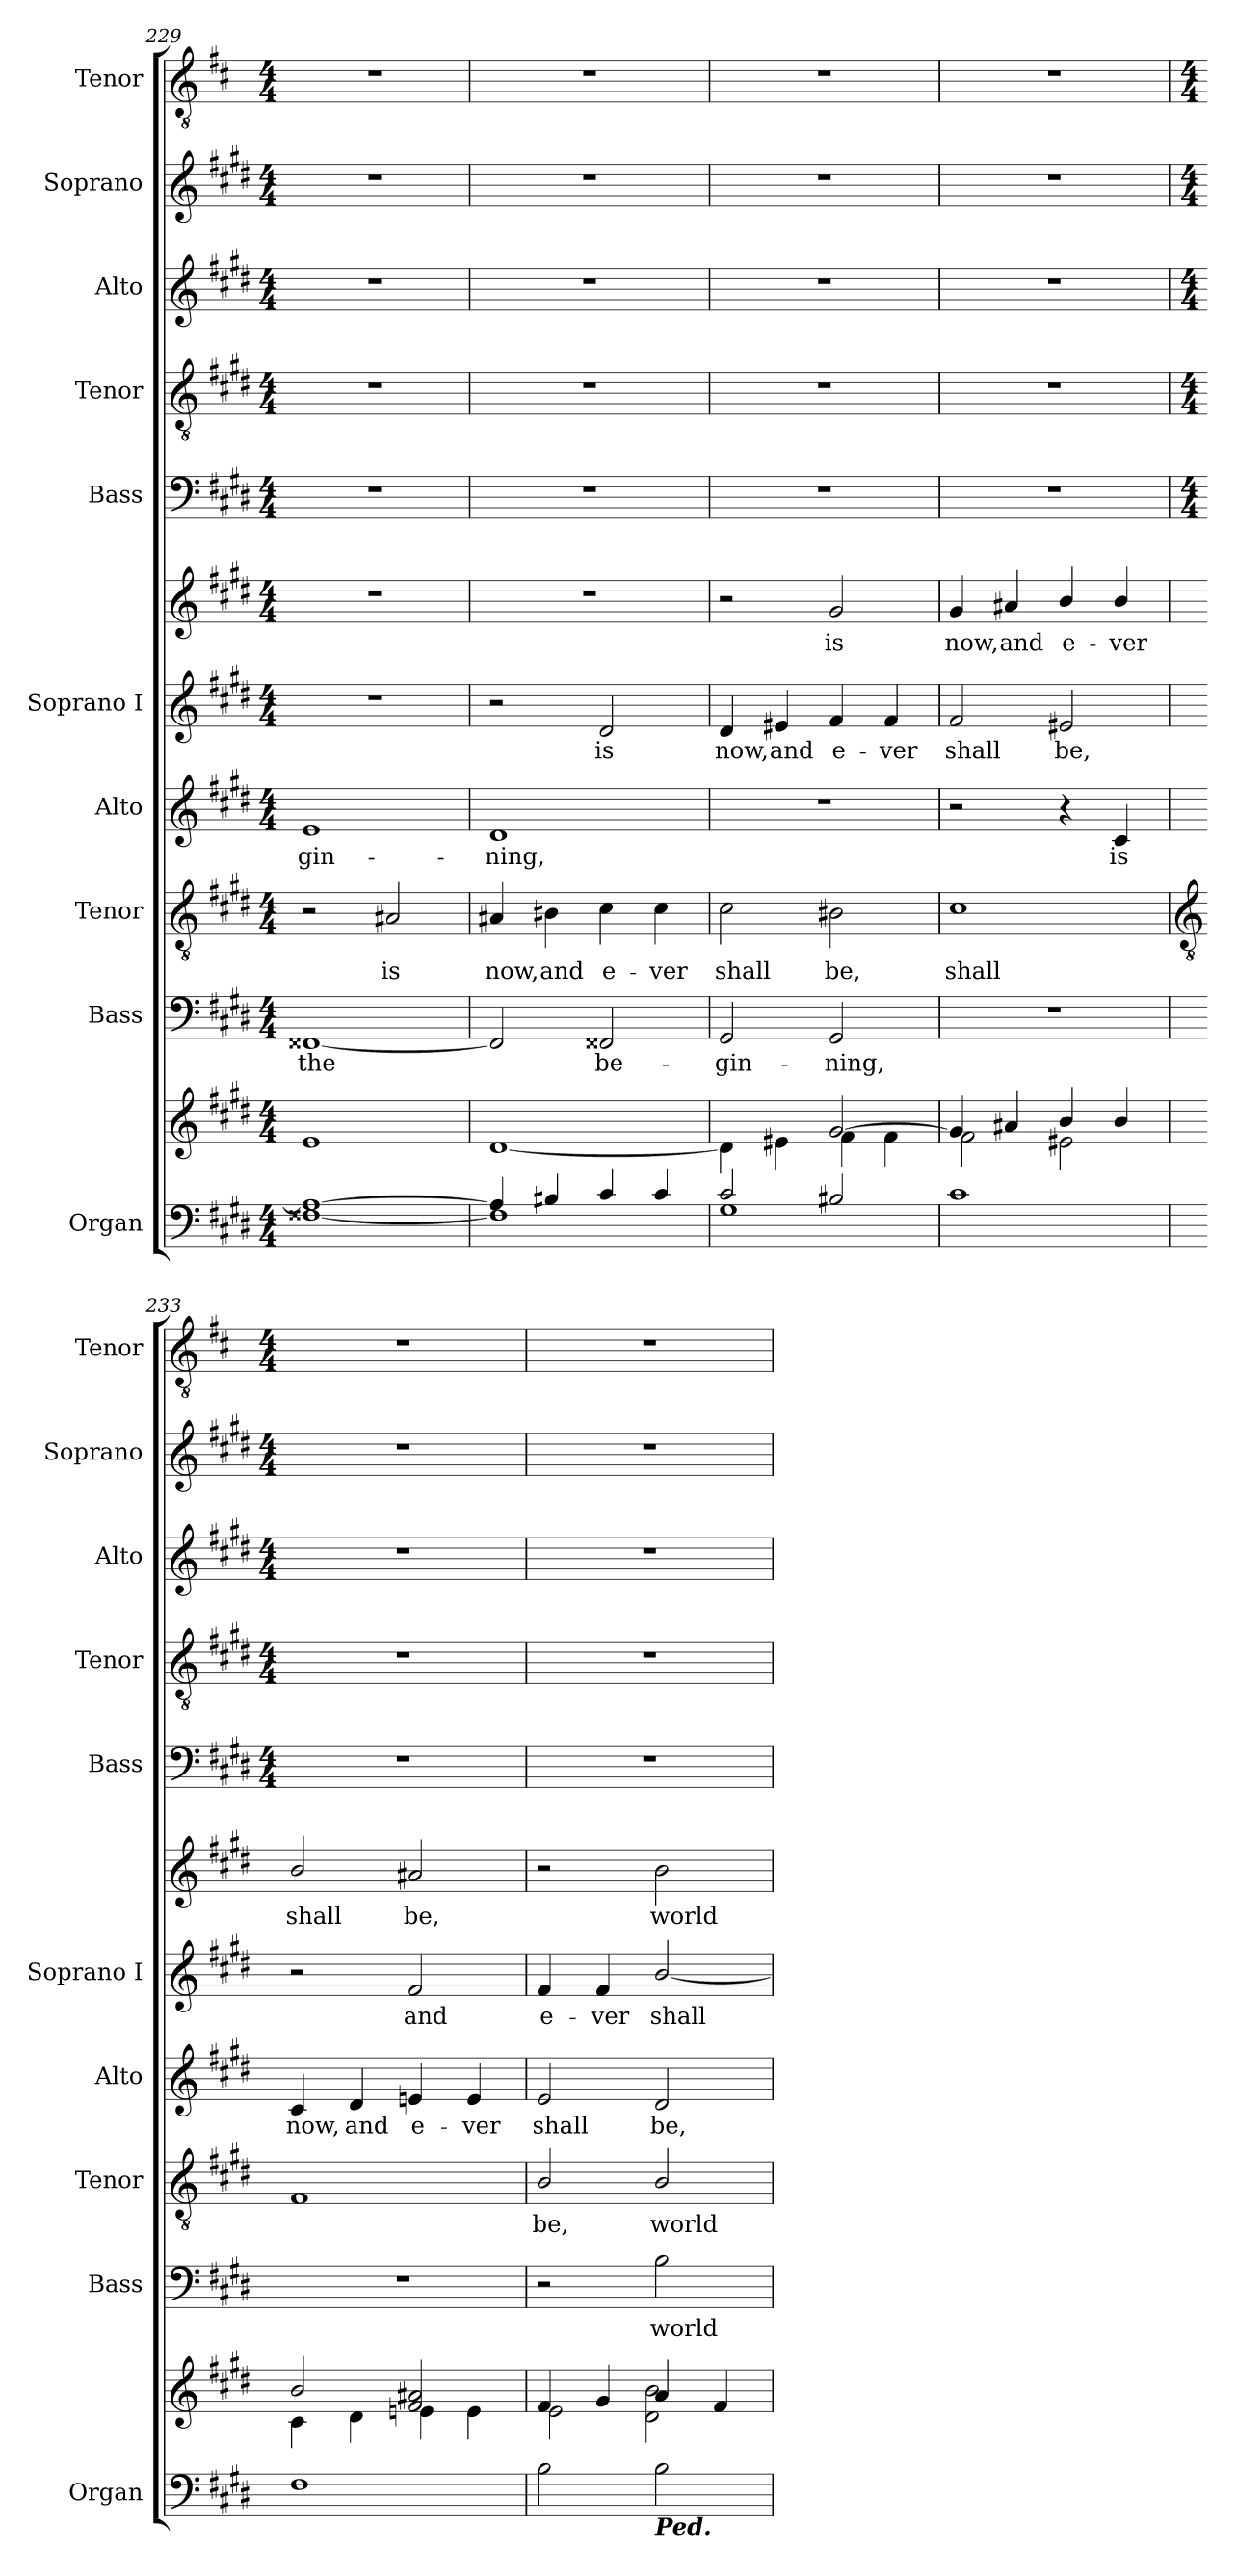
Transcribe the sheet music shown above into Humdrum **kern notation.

**kern	**kern	**kern	**text	**kern	**text	**kern	**text	**kern	**text	**kern	**text	**kern	**kern	**kern	**kern	**kern
*part10	*part10	*part9	*part9	*part8	*part8	*part7	*part7	*part6	*part6	*part6	*part6	*part5	*part4	*part3	*part2	*part1
*staff12	*staff11	*staff10	*staff10	*staff9	*staff9	*staff8	*staff8	*staff7	*staff7	*staff6	*staff6	*staff5	*staff4	*staff3	*staff2	*staff1
*I"Organ	*	*I"Bass	*	*I"Tenor	*	*I"Alto	*	*I"Soprano I	*	*	*	*I"Bass	*I"Tenor	*I"Alto	*I"Soprano	*I"Tenor
*I'Organ	*	*I'Bass	*	*I'Tenor	*	*I'Alto	*	*I'Soprano I	*	*	*	*I'Bass	*I'Tenor	*I'Alto	*I'Soprano	*I'Tenor
*clefF4	*clefG2	*clefF4	*	*clefGv2	*	*clefG2	*	*clefG2	*	*clefG2	*	*clefF4	*clefGv2	*clefG2	*clefG2	*clefGv2
*k[f#c#g#d#]	*k[f#c#g#d#]	*k[f#c#g#d#]	*	*k[f#c#g#d#]	*	*k[f#c#g#d#]	*	*k[f#c#g#d#]	*	*k[f#c#g#d#]	*	*k[f#c#g#d#]	*k[f#c#g#d#]	*k[f#c#g#d#]	*k[f#c#g#d#]	*k[f#c#]
*E:	*E:	*E:	*	*E:	*	*E:	*	*E:	*	*E:	*	*E:	*E:	*E:	*E:	*D:
*M4/4	*M4/4	*M4/4	*	*M4/4	*	*M4/4	*	*M4/4	*	*M4/4	*	*M4/4	*M4/4	*M4/4	*M4/4	*M4/4
=229	=229	=229	=229	=229	=229	=229	=229	=229	=229	=229	=229	=229	=229	=229	=229	=229
*^	*^	*	*	*	*	*	*	*	*	*	*	*	*	*	*	*
!	!	!	!	!	!LO:LY:b	!	!	!	!LO:LY:b	!	!	!	!	!	!	!	!	!
1A#/_	[1F##X\	1e/	2ryy	[1FF##X	the	2r	.	1e	-gin-	1r	.	1r	.	1r	1r	1r	1r	1r
!	!	!	!	!	!	!	!LO:LY:b	!	!	!	!	!	!	!	!	!	!	!
.	.	.	2ryy	.	.	2A#X	is	.	.	.	.	.	.	.	.	.	.	.
=230	=230	=230	=230	=230	=230	=230	=230	=230	=230	=230	=230	=230	=230	=230	=230	=230	=230	=230
!	!	!	!	!	!	!	!LO:LY:b	!	!LO:LY:b	!	!	!	!	!	!	!	!	!
4A#/]	1F##\]	[1d#/	2ryy	2FF##]	.	4A#X	now,	1d#	-ning,	2r	.	1r	.	1r	1r	1r	1r	1r
!	!	!	!	!	!	!	!LO:LY:b	!	!	!	!	!	!	!	!	!	!	!
4B#X/	.	.	.	.	.	4B#X	and	.	.	.	.	.	.	.	.	.	.	.
!	!	!	!	!	!LO:LY:b	!	!LO:LY:b	!	!	!	!LO:LY:b	!	!	!	!	!	!	!
4c#/	.	.	2ryy	2FF##	be-	4c#	e-	.	.	2d#	is	.	.	.	.	.	.	.
!	!	!	!	!	!	!	!LO:LY:b	!	!	!	!	!	!	!	!	!	!	!
4c#/	.	.	.	.	.	4c#	-ver	.	.	.	.	.	.	.	.	.	.	.
=231	=231	=231	=231	=231	=231	=231	=231	=231	=231	=231	=231	=231	=231	=231	=231	=231	=231	=231
!	!	!	!	!	!LO:LY:b	!	!LO:LY:b	!	!	!	!LO:LY:b	!	!	!	!	!	!	!
2c#/	1G#\	4d#\]	2ryy	2GG#	-gin-	2c#	shall	1r	.	4d#	now,	2r	.	1r	1r	1r	1r	1r
!	!	!	!	!	!	!	!	!	!	!	!LO:LY:b	!	!	!	!	!	!	!
.	.	4e#X\	.	.	.	.	.	.	.	4e#X	and	.	.	.	.	.	.	.
!	!	!	!	!	!LO:LY:b	!	!LO:LY:b	!	!	!	!LO:LY:b	!	!LO:LY:b	!	!	!	!	!
2B#X/	.	[2g#/	4f#\	2GG#	-ning,	2B#X	be,	.	.	4f#	e-	2g#	is	.	.	.	.	.
!	!	!	!	!	!	!	!	!	!	!	!LO:LY:b	!	!	!	!	!	!	!
.	.	.	4f#\	.	.	.	.	.	.	4f#	-ver	.	.	.	.	.	.	.
=232	=232	=232	=232	=232	=232	=232	=232	=232	=232	=232	=232	=232	=232	=232	=232	=232	=232	=232
!	!	!	!	!	!	!	!LO:LY:b	!	!	!	!LO:LY:b	!	!LO:LY:b	!	!	!	!	!
1c#/	2ryy	4g#/]	2f#\	1r	.	1c#	shall	2r	.	2f#	shall	4g#	now,	1r	1r	1r	1r	1r
!	!	!	!	!	!	!	!	!	!	!	!	!	!LO:LY:b	!	!	!	!	!
.	.	4a#X/	.	.	.	.	.	.	.	.	.	4a#X	and	.	.	.	.	.
!	!	!	!	!	!	!	!	!	!	!	!LO:LY:b	!	!LO:LY:b	!	!	!	!	!
.	2ryy	4b/	2e#X\	.	.	.	.	4r	.	2e#X	be,	4b/	e-	.	.	.	.	.
!	!	!	!	!	!	!	!	!	!LO:LY:b	!	!	!	!LO:LY:b	!	!	!	!	!
.	.	4b/	.	.	.	.	.	4c#	is	.	.	4b/	-ver	.	.	.	.	.
!!LO:LB:g=z
=233	=233	=233	=233	=233	=233	=233	=233	=233	=233	=233	=233	=233	=233	=233	=233	=233	=233	=233
*	*	*	*	*	*	*clefGv2	*	*	*	*	*	*	*	*	*	*	*	*
*	*	*	*	*	*	*	*	*	*	*	*	*	*	*M4/4	*M4/4	*M4/4	*M4/4	*M4/4
!	!	!	!	!	!	!	!	!	!LO:LY:b	!	!	!	!LO:LY:b	!	!	!	!	!
1F#/	2ryy	2b/	4c#\	1r	.	1F#	.	4c#	now,	2r	.	2b/	shall	1r	1r	1r	1r	1r
!	!	!	!	!	!	!	!	!	!LO:LY:b	!	!	!	!	!	!	!	!	!
.	.	.	4d#\	.	.	.	.	4d#	and	.	.	.	.	.	.	.	.	.
!	!	!	!	!	!	!	!	!	!LO:LY:b	!	!LO:LY:b	!	!LO:LY:b	!	!	!	!	!
.	2ryy	2f#/ 2a#X/	4en\	.	.	.	.	4en	e-	2f#	and	2a#X	be,	.	.	.	.	.
!	!	!	!	!	!	!	!	!	!LO:LY:b	!	!	!	!	!	!	!	!	!
.	.	.	4e\	.	.	.	.	4e	-ver	.	.	.	.	.	.	.	.	.
=234	=234	=234	=234	=234	=234	=234	=234	=234	=234	=234	=234	=234	=234	=234	=234	=234	=234	=234
!	!	!	!	!	!	!	!LO:LY:b	!	!LO:LY:b	!	!LO:LY:b	!	!	!	!	!	!	!
2B\	2ryy	4f#/	2e\	2r	.	2B/	be,	2e	shall	4f#	e-	2r	.	1r	1r	1r	1r	1r
!	!	!	!	!	!	!	!	!	!	!	!LO:LY:b	!	!	!	!	!	!	!
.	.	4g#/	.	.	.	.	.	.	.	4f#	-ver	.	.	.	.	.	.	.
!LO:TX:b:Bi:t=Ped.	!	!	!	!	!	!	!	!	!	!	!	!	!	!	!	!	!	!
!	!	!	!	!	!LO:LY:b	!	!LO:LY:b	!	!LO:LY:b	!	!LO:LY:b	!	!LO:LY:b	!	!	!	!	!
2ryy	2B\	4a/	2d#\ 2b\	2B	world	2B/	world	2d#	be,	[2b/	shall	2b	world	.	.	.	.	.
.	.	4f#/	.	.	.	.	.	.	.	.	.	.	.	.	.	.	.	.
*v	*v	*	*	*	*	*	*	*	*	*	*	*	*	*	*	*	*	*
*	*v	*v	*	*	*	*	*	*	*	*	*	*	*	*	*	*	*
=	=	=	=	=	=	=	=	=	=	=	=	=	=	=	=	=
*-	*-	*-	*-	*-	*-	*-	*-	*-	*-	*-	*-	*-	*-	*-	*-	*-
